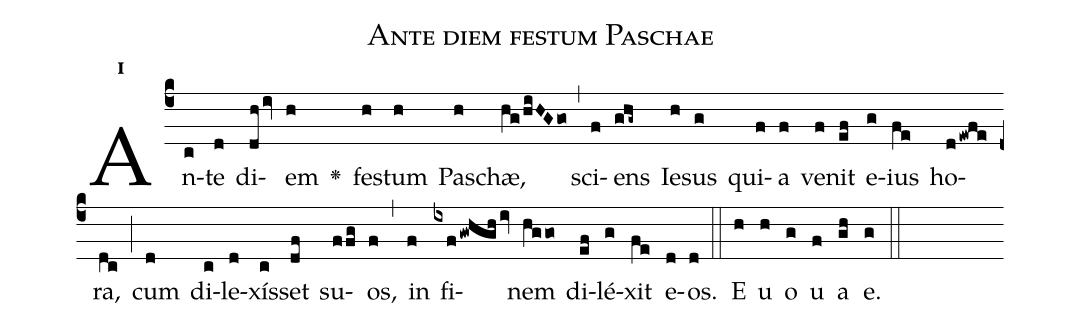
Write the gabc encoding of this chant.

name:Ante diem festum Paschae;
office-part:Antiphona;
mode:1;
%%
initial-style: 1;
name: Ante diem festum Paschae
book: Antiphonae & Responsoria/Tomus II, p. 102;
occasion: Hebdomada Sancta Cunctis Diebus usque ad Feriam V;
office-part: Tertia Ant 1;
user-notes: ;
commentary: ;
annotation: 1g;
centering-scheme: english;
fontsize: 12;
font: OFLSortsMillGoudy;
height: 11;
width: 4.5;
%%
(c4)An(c)te(d) di(dhiv)em(h) <v>\greheightstar</v>() fe(h)stum(h) Pas(h)chæ,(hg/hiHGgo) (,) sci(f)ens(ghg~) Ie(h)sus(g) qui(f)a(f) ve(f)nit(ef) e(g)ius(fe) ho(dewfe)ra,(dc) (;) cum(d) di(c)le(d)xís(c)set(df) su(ffg)os,(f) (,) in(f) fi(ixfgwhghiv)nem(hggo) di(ef)lé(g)xit(fe) e(d)os.(d) (::)
E(h) u(h) o(g) u(f) a(gh) e.(g) (::)
